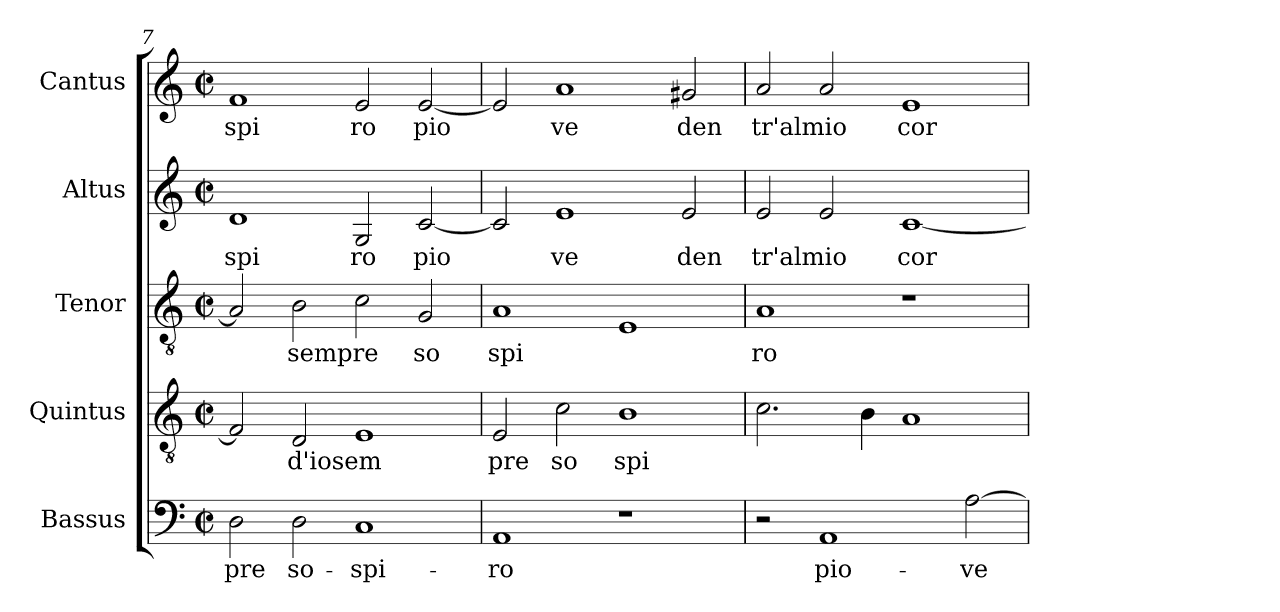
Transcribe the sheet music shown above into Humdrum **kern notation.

**kern	**text	**kern	**text	**kern	**text	**kern	**text	**kern	**text
*part5	*part5	*part4	*part4	*part3	*part3	*part2	*part2	*part1	*part1
*staff5	*staff5	*staff4	*staff4	*staff3	*staff3	*staff2	*staff2	*staff1	*staff1
*I"Bassus	*	*I"Quintus	*	*I"Tenor	*	*I"Altus	*	*I"Cantus	*
!!LO:LB:g=z
*clefF4	*	*clefGv2	*	*clefGv2	*	*clefG2	*	*clefG2	*
*k[]	*	*k[]	*	*k[]	*	*k[]	*	*k[]	*
*C:	*	*C:	*	*C:	*	*C:	*	*C:	*
*M2/2	*	*M2/2	*	*M2/2	*	*M2/2	*	*M2/2	*
*met(c|)	*	*met(c|)	*	*met(c|)	*	*met(c|)	*	*met(c|)	*
=7	=7	=7	=7	=7	=7	=7	=7	=7	=7
!	!LO:LY:b:cj	!	!LO:LY:b:cj	!	!LO:LY:b:cj	!	!LO:LY:b:cj	!	!LO:LY:b:cj
2D\	pre	2F/]	.	2A/]	.	1d	spi	1f	spi
!	!LO:LY:b:cj	!	!LO:LY:b:cj	!	!LO:LY:b:cj	!	!	!	!
2D\	so-	2D/	d'iosem	2B\	sempre	.	.	.	.
!	!LO:LY:b:cj	!	!LO:LY:b:cj	!	!LO:LY:b:cj	!	!LO:LY:b:cj	!	!LO:LY:b:cj
1C	-spi-	1E	.	2c\	.	2G/	ro	2e/	ro
!	!	!	!	!	!LO:LY:b:cj	!	!LO:LY:b:cj	!	!LO:LY:b:cj
.	.	.	.	2G/	so	[<2c/	pio	[<2e/	pio
=8	=8	=8	=8	=8	=8	=8	=8	=8	=8
!	!LO:LY:b:cj	!	!LO:LY:b:cj	!	!LO:LY:b:cj	!	!LO:LY:b:cj	!	!LO:LY:b:cj
1AA	-ro	2E/	pre	1A	spi	2c/]	.	2e/]	.
!	!	!	!LO:LY:b:cj	!	!	!	!LO:LY:b:cj	!	!LO:LY:b:cj
.	.	2c\	so	.	.	1e	ve	1a	ve
!	!	!	!LO:LY:b:cj	!	!LO:LY:b:cj	!	!	!	!
1r	.	1B	spi	1E	.	.	.	.	.
!	!	!	!	!	!	!	!LO:LY:b:cj	!	!LO:LY:b:cj
.	.	.	.	.	.	2e/	den	2g#/	den
=9	=9	=9	=9	=9	=9	=9	=9	=9	=9
!	!	!	!LO:LY:b:cj	!	!LO:LY:b:cj	!	!LO:LY:b:cj	!	!LO:LY:b:cj
2r	.	2.c\	.	1A	ro	2e/	tr'almio	2a/	tr'almio
!	!LO:LY:b:cj	!	!	!	!	!	!LO:LY:b:cj	!	!LO:LY:b:cj
1AA	pio-	.	.	.	.	2e/	.	2a/	.
!	!	!	!LO:LY:b:cj	!	!	!	!	!	!
.	.	4B\	.	.	.	.	.	.	.
!	!	!	!LO:LY:b:cj	!	!	!	!LO:LY:b:cj	!	!LO:LY:b:cj
.	.	1A	.	1r	.	[<1c	cor	1e	cor
!	!LO:LY:b:cj	!	!	!	!	!	!	!	!
[>2A\	-ve	.	.	.	.	.	.	.	.
=	=	=	=	=	=	=	=	=	=
*-	*-	*-	*-	*-	*-	*-	*-	*-	*-
